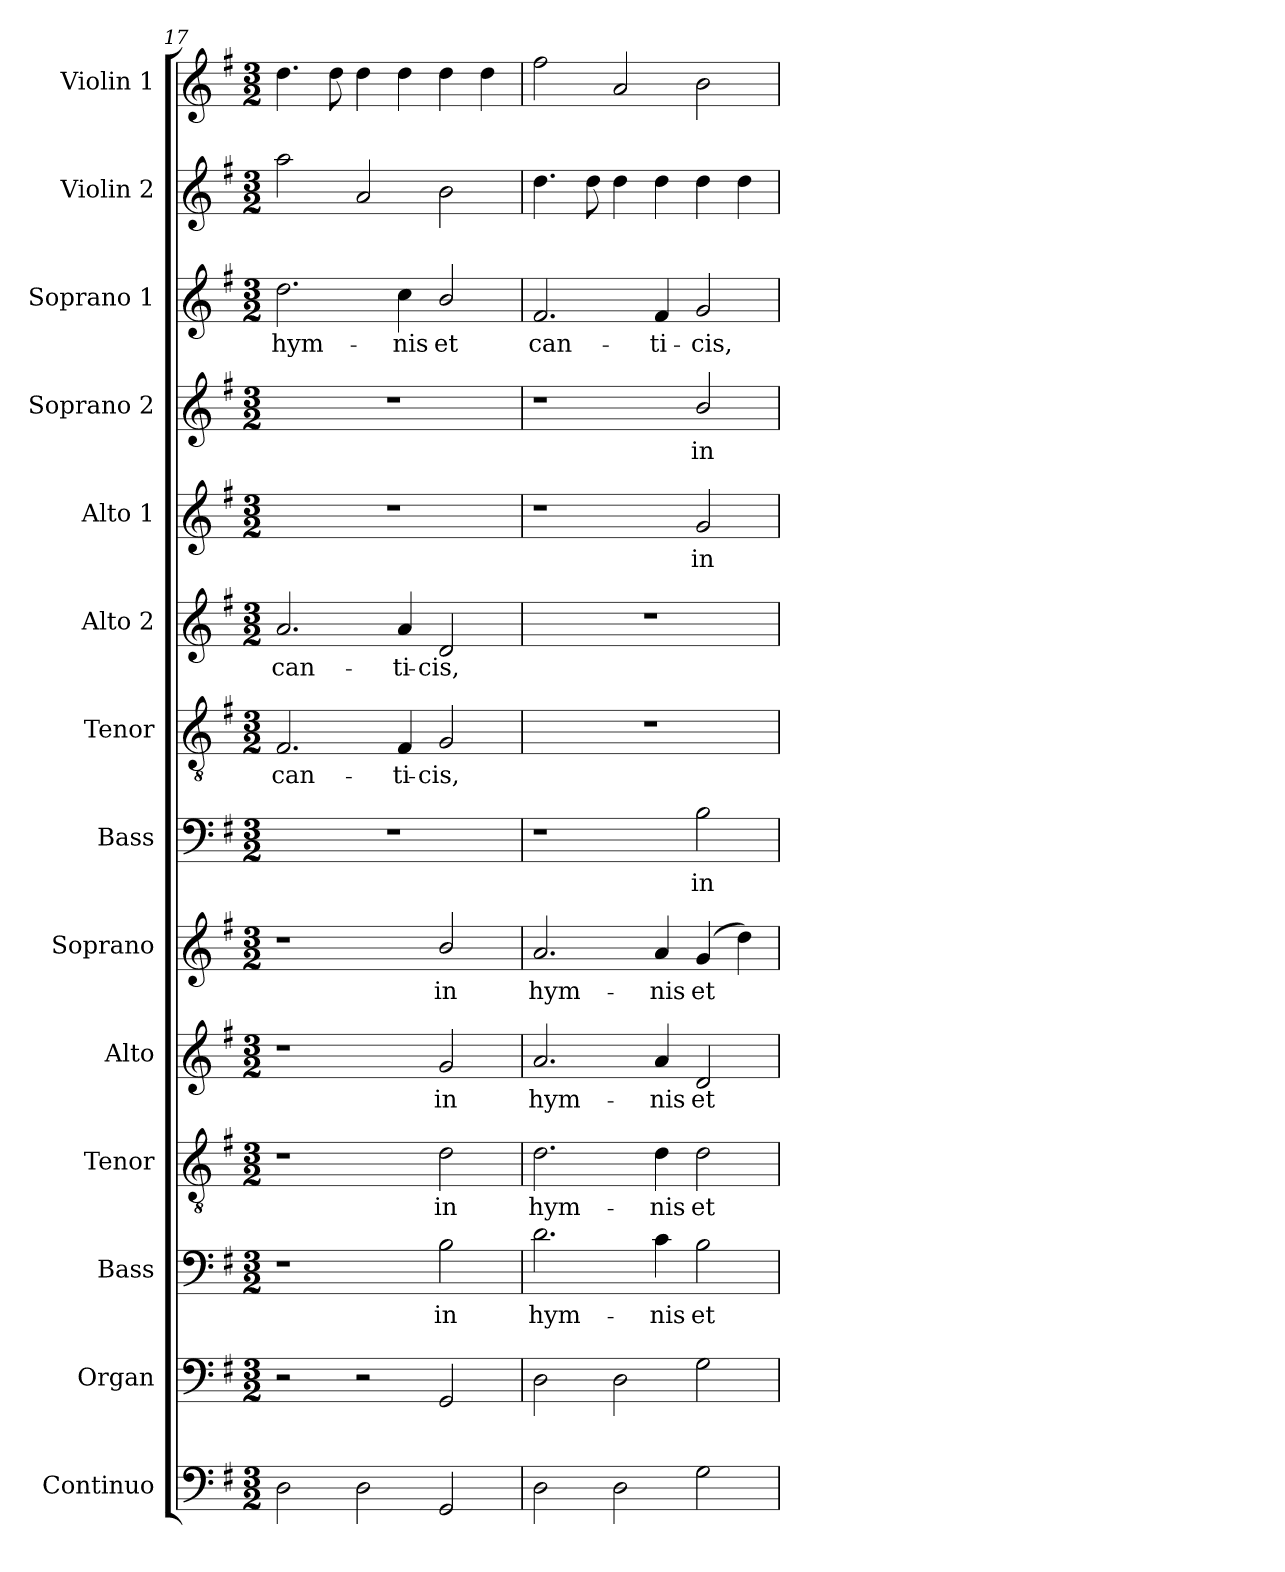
**kern	**kern	**kern	**text	**kern	**text	**kern	**text	**kern	**text	**kern	**text	**kern	**text	**kern	**text	**kern	**text	**kern	**text	**kern	**text	**kern	**kern
*part14	*part13	*part12	*part12	*part11	*part11	*part10	*part10	*part9	*part9	*part8	*part8	*part7	*part7	*part6	*part6	*part5	*part5	*part4	*part4	*part3	*part3	*part2	*part1
*staff14	*staff13	*staff12	*staff12	*staff11	*staff11	*staff10	*staff10	*staff9	*staff9	*staff8	*staff8	*staff7	*staff7	*staff6	*staff6	*staff5	*staff5	*staff4	*staff4	*staff3	*staff3	*staff2	*staff1
*I"Continuo	*I"Organ	*I"Bass	*	*I"Tenor	*	*I"Alto	*	*I"Soprano	*	*I"Bass	*	*I"Tenor	*	*I"Alto 2	*	*I"Alto 1	*	*I"Soprano 2	*	*I"Soprano 1	*	*I"Violin 2	*I"Violin 1
*I'Cont.	*I'Org.	*I'B.	*	*I'T.	*	*I'A.	*	*I'S.	*	*I'B.	*	*I'T.	*	*I'A2.	*	*I'A1.	*	*I'S2.	*	*I'S1.	*	*I'Vln. 2	*I'Vln. 1
*clefF4	*clefF4	*clefF4	*	*clefGv2	*	*clefG2	*	*clefG2	*	*clefF4	*	*clefGv2	*	*clefG2	*	*clefG2	*	*clefG2	*	*clefG2	*	*clefG2	*clefG2
*	*	*	*	*ITrd7c12	*	*	*	*	*	*	*	*ITrd7c12	*	*	*	*	*	*	*	*	*	*	*
*k[f#]	*k[f#]	*k[f#]	*	*k[f#]	*	*k[f#]	*	*k[f#]	*	*k[f#]	*	*k[f#]	*	*k[f#]	*	*k[f#]	*	*k[f#]	*	*k[f#]	*	*k[f#]	*k[f#]
*G:	*G:	*G:	*	*G:	*	*G:	*	*G:	*	*G:	*	*G:	*	*G:	*	*G:	*	*G:	*	*G:	*	*G:	*G:
*M3/2	*M3/2	*M3/2	*	*M3/2	*	*M3/2	*	*M3/2	*	*M3/2	*	*M3/2	*	*M3/2	*	*M3/2	*	*M3/2	*	*M3/2	*	*M3/2	*M3/2
=17	=17	=17	=17	=17	=17	=17	=17	=17	=17	=17	=17	=17	=17	=17	=17	=17	=17	=17	=17	=17	=17	=17	=17
!	!	!	!	!	!	!	!	!	!	!LO:N:vis=1	!	!	!	!	!	!	!	!	!	!	!	!	!
!	!	!	!	!	!	!	!	!	!	!	!	!	!LO:LY:b:color=#000000	!	!	!	!	!	!	!	!	!	!
!	!	!	!	!	!	!	!	!	!	!	!	!	!	!	!LO:LY:b:color=#000000	!LO:N:vis=1	!	!LO:N:vis=1	!	!	!	!	!
!	!	!	!	!	!	!	!	!	!	!	!	!	!	!	!	!	!	!	!	!	!LO:LY:b:color=#000000	!	!
2Di\	2r	1r	.	1r	.	1r	.	1r	.	1.r	.	2.FF#i/	can-	2.ai/	can-	1.r	.	1.r	.	2.ddi\	hym-	2aai\	4.ddi\
.	.	.	.	.	.	.	.	.	.	.	.	.	.	.	.	.	.	.	.	.	.	.	8ddi\
2Di\	2r	.	.	.	.	.	.	.	.	.	.	.	.	.	.	.	.	.	.	.	.	2ai/	4ddi\
!	!	!	!	!	!	!	!	!	!	!	!	!	!LO:LY:b:color=#000000	!	!	!	!	!	!	!	!	!	!
!	!	!	!	!	!	!	!	!	!	!	!	!	!	!	!LO:LY:b:color=#000000	!	!	!	!	!	!	!	!
!	!	!	!	!	!	!	!	!	!	!	!	!	!	!	!	!	!	!	!	!	!LO:LY:b:color=#000000	!	!
.	.	.	.	.	.	.	.	.	.	.	.	4FF#i/	-ti-	4ai/	-ti-	.	.	.	.	4cci\	-nis	.	4ddi\
!	!	!	!LO:LY:b:color=#000000	!	!	!	!	!	!	!	!	!	!	!	!	!	!	!	!	!	!	!	!
!	!	!	!	!	!LO:LY:b:color=#000000	!	!	!	!	!	!	!	!	!	!	!	!	!	!	!	!	!	!
!	!	!	!	!	!	!	!LO:LY:b:color=#000000	!	!	!	!	!	!	!	!	!	!	!	!	!	!	!	!
!	!	!	!	!	!	!	!	!	!LO:LY:b:color=#000000	!	!	!	!	!	!	!	!	!	!	!	!	!	!
!	!	!	!	!	!	!	!	!	!	!	!	!	!LO:LY:b:color=#000000	!	!	!	!	!	!	!	!	!	!
!	!	!	!	!	!	!	!	!	!	!	!	!	!	!	!LO:LY:b:color=#000000	!	!	!	!	!	!	!	!
!	!	!	!	!	!	!	!	!	!	!	!	!	!	!	!	!	!	!	!	!	!LO:LY:b:color=#000000	!	!
2GGi/	2GGi/	2Bi\	in	2Di\	in	2gi/	in	2bi/	in	.	.	2GGi/	-cis,	2di/	-cis,	.	.	.	.	2bi/	et	2bi\	4ddi\
.	.	.	.	.	.	.	.	.	.	.	.	.	.	.	.	.	.	.	.	.	.	.	4ddi\
=18	=18	=18	=18	=18	=18	=18	=18	=18	=18	=18	=18	=18	=18	=18	=18	=18	=18	=18	=18	=18	=18	=18	=18
!	!	!	!LO:LY:b:color=#000000	!	!	!	!	!	!	!	!	!	!	!	!	!	!	!	!	!	!	!	!
!	!	!	!	!	!LO:LY:b:color=#000000	!	!	!	!	!	!	!	!	!	!	!	!	!	!	!	!	!	!
!	!	!	!	!	!	!	!LO:LY:b:color=#000000	!	!	!	!	!	!	!	!	!	!	!	!	!	!	!	!
!	!	!	!	!	!	!	!	!	!LO:LY:b:color=#000000	!	!	!LO:N:vis=1	!	!LO:N:vis=1	!	!	!	!	!	!	!	!	!
!	!	!	!	!	!	!	!	!	!	!	!	!	!	!	!	!	!	!	!	!	!LO:LY:b:color=#000000	!	!
2Di\	2Di\	2.di\	hym-	2.Di\	hym-	2.ai/	hym-	2.ai/	hym-	1r	.	1.r	.	1.r	.	1r	.	1r	.	2.f#i/	can-	4.ddi\	2ff#i\
.	.	.	.	.	.	.	.	.	.	.	.	.	.	.	.	.	.	.	.	.	.	8ddi\	.
2Di\	2Di\	.	.	.	.	.	.	.	.	.	.	.	.	.	.	.	.	.	.	.	.	4ddi\	2ai/
!	!	!	!LO:LY:b:color=#000000	!	!	!	!	!	!	!	!	!	!	!	!	!	!	!	!	!	!	!	!
!	!	!	!	!	!LO:LY:b:color=#000000	!	!	!	!	!	!	!	!	!	!	!	!	!	!	!	!	!	!
!	!	!	!	!	!	!	!LO:LY:b:color=#000000	!	!	!	!	!	!	!	!	!	!	!	!	!	!	!	!
!	!	!	!	!	!	!	!	!	!LO:LY:b:color=#000000	!	!	!	!	!	!	!	!	!	!	!	!	!	!
!	!	!	!	!	!	!	!	!	!	!	!	!	!	!	!	!	!	!	!	!	!LO:LY:b:color=#000000	!	!
.	.	4ci\	-nis	4Di\	-nis	4ai/	-nis	4ai/	-nis	.	.	.	.	.	.	.	.	.	.	4f#i/	-ti-	4ddi\	.
!	!	!	!LO:LY:b:color=#000000	!	!	!	!	!	!	!	!	!	!	!	!	!	!	!	!	!	!	!	!
!	!	!	!	!	!LO:LY:b:color=#000000	!	!	!	!	!	!	!	!	!	!	!	!	!	!	!	!	!	!
!	!	!	!	!	!	!	!LO:LY:b:color=#000000	!	!	!	!	!	!	!	!	!	!	!	!	!	!	!	!
!	!	!	!	!	!	!	!	!	!LO:LY:b:color=#000000	!	!	!	!	!	!	!	!	!	!	!	!	!	!
!	!	!	!	!	!	!	!	!	!	!	!LO:LY:b:color=#000000	!	!	!	!	!	!	!	!	!	!	!	!
!	!	!	!	!	!	!	!	!	!	!	!	!	!	!	!	!	!LO:LY:b:color=#000000	!	!	!	!	!	!
!	!	!	!	!	!	!	!	!	!	!	!	!	!	!	!	!	!	!	!LO:LY:b:color=#000000	!	!	!	!
!	!	!	!	!	!	!	!	!	!	!	!	!	!	!	!	!	!	!	!	!	!LO:LY:b:color=#000000	!	!
2Gi\	2Gi\	2Bi\	et	2Di\	et	2di/	et	(4gi/	et	2Bi\	in	.	.	.	.	2gi/	in	2bi/	in	2gi/	-cis,	4ddi\	2bi\
.	.	.	.	.	.	.	.	4ddi\)	.	.	.	.	.	.	.	.	.	.	.	.	.	4ddi\	.
=	=	=	=	=	=	=	=	=	=	=	=	=	=	=	=	=	=	=	=	=	=	=	=
*-	*-	*-	*-	*-	*-	*-	*-	*-	*-	*-	*-	*-	*-	*-	*-	*-	*-	*-	*-	*-	*-	*-	*-
